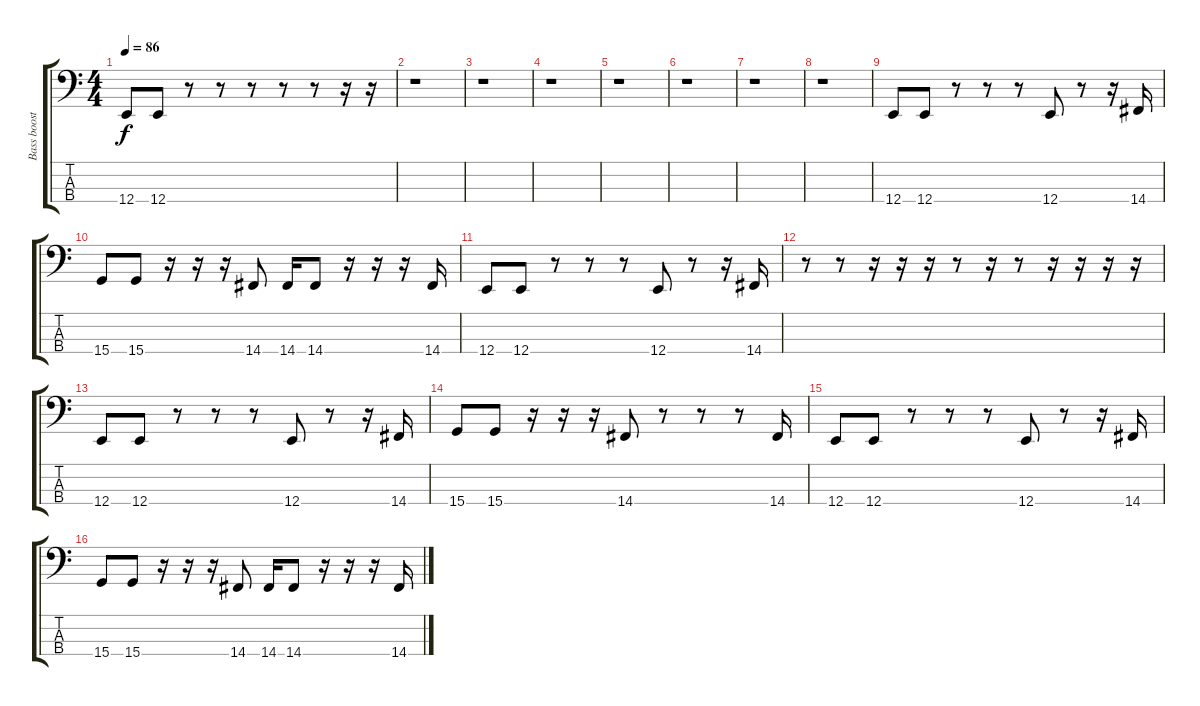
\track ("Bass boost" "Bass boost") {instrument vibraphone}
\staff {score tabs}
\tuning (G2 D2 A1 E1) {hide}
\ts (4 4)
\tempo 86
\clef f4
\ks c
12.4.8{dy f} 12.4.8 r.8 r.8 r.8 r.8 r.8 r.16 r.16 |
r.1 |
r.1 |
r.1 |
r.1 |
r.1 |
r.1 |
r.1 |
12.4.8 12.4.8 r.8 r.8 r.8 12.4.8 r.8 r.16 14.4.16 |
15.4.8 15.4.8 r.16 r.16 r.16 14.4.8 14.4.16 14.4.8 r.16 r.16 r.16 14.4.16 |
12.4.8 12.4.8 r.8 r.8 r.8 12.4.8 r.8 r.16 14.4.16 |
r.8 r.8 r.16 r.16 r.16 r.8 r.16 r.8 r.16 r.16 r.16 r.16 |
12.4.8 12.4.8 r.8 r.8 r.8 12.4.8 r.8 r.16 14.4.16 |
15.4.8 15.4.8 r.16 r.16 r.16 14.4.8 r.8 r.8 r.8 14.4.16 |
12.4.8 12.4.8 r.8 r.8 r.8 12.4.8 r.8 r.16 14.4.16 |
15.4.8 15.4.8 r.16 r.16 r.16 14.4.8 14.4.16 14.4.8 r.16 r.16 r.16 14.4.16
